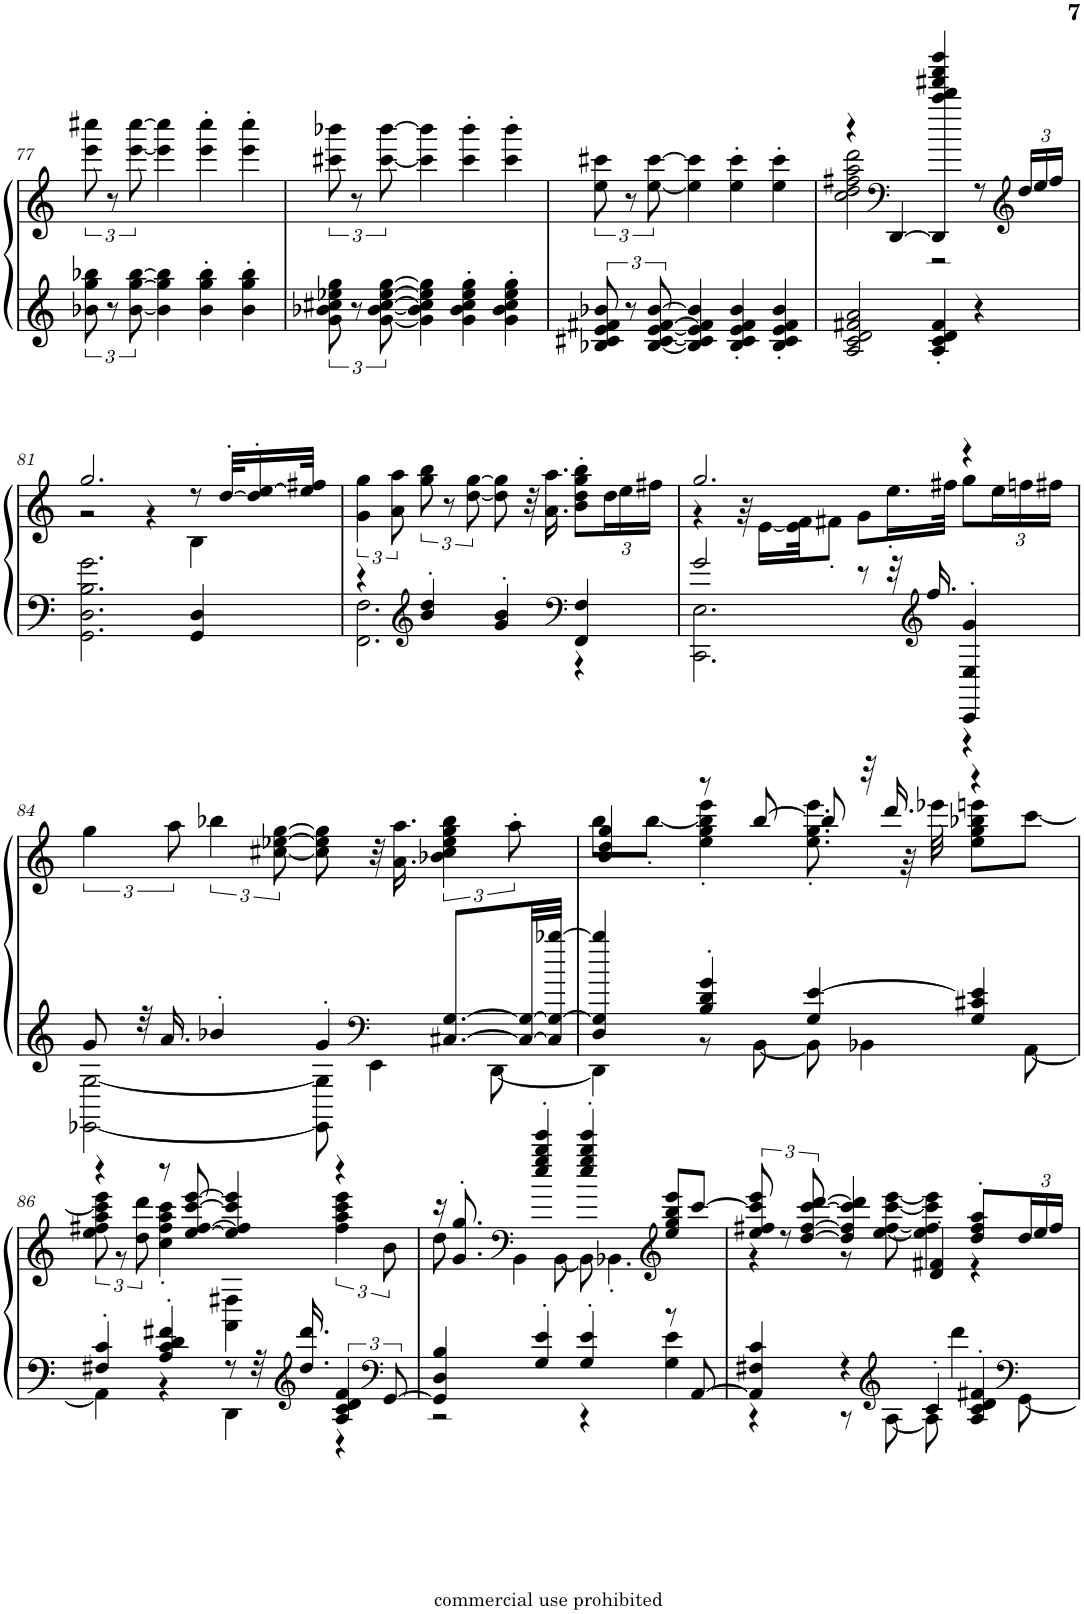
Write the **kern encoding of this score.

**kern	**kern
*part1	*part1
*staff2	*staff1
*I"Piano, Railroad Blues - QRS Word Roll #1141	*
*I'Pno.	*
!!LO:PB:g=z
*clefF4	*clefG2
*k[]	*k[]
*M4/4	*M4/4
=77	=77
12b-X\ 12gg\ 12bb-X\	12eee\ 12cccc#X\
12r	12r
[12b-\ [12gg\ [12bb-\	[12eee\ [12cccc#\
4b-\] 4gg\] 4bb-\]	4eee\] 4cccc#\]
4b-\' 4gg\' 4bb-\'	4eee\' 4cccc#\'
4b-\' 4gg\' 4bb-\'	4eee\' 4cccc#\'
=78	=78
12g\ 12b-X\ 12cc#X\ 12ee-X\ 12gg\	12ccc#X\ 12bbb-X\
12r	12r
[12g\ [12b-\ [12cc#\ [12ee-\ [12gg\	[12ccc#\ [12bbb-\
4g\] 4b-\] 4cc#\] 4ee-\] 4gg\]	4ccc#\] 4bbb-\]
4g\' 4b-\' 4cc#\' 4ee-\' 4gg\'	4ccc#\' 4bbb-\'
4g\' 4b-\' 4cc#\' 4ee-\' 4gg\'	4ccc#\' 4bbb-\'
=79	=79
12B-X/ 12c#X/ 12e/ 12f#X/ 12b-X/	12ee\ 12ccc#X\
12r	12r
[12B-/ [12c#/ [12e/ [12f#/ [12b-/	[12ee\ [12ccc#\
4B-/] 4c#/] 4e/] 4f#/] 4b-/]	4ee\] 4ccc#\]
4B-/' 4c#/' 4e/' 4f#/' 4b-/'	4ee\' 4ccc#\'
4B-/' 4c#/' 4e/' 4f#/' 4b-/'	4ee\' 4ccc#\'
=80	=80
*	*^
2A/ 2c/ 2d/ 2f#X/ 2a/	4r	2cc\ 2dd\ 2ff#X\ 2aa\ 2ddd\
*	*clefF4	*
.	[4DD/	.
4A/' 4c/' 4d/' 4f#/'	4DD/] 4ccc/ 4ddd/ 4fff#X/ 4aaa/ 4dddd/	2r
4r	8r	.
*	*clefG2	*
*	*Xbrackettup	*
.	24dd/LL	.
.	24ee/	.
.	24ff#/JJ	.
!!LO:LB:g=z	!!
=81	=81	=81
2.GG\ 2.D\ 2.B\ 2.g\	2.gg/	2r
.	.	4r
4GG/ 4D/	8r	4B\
.	[32dd'/KLL	.
.	16dd/]' [16ee/'	.
.	32ee/] 32ff#X/JJk	.
*	*v	*v
=82	=82
*^	*
*	*	*brackettup
4r	2.FF\ 2.F\	6g\ 6gg\
.	.	12a\ 12aa\
*clefG2	*	*
4b/' 4dd/'	.	12gg\ 12bb\
.	.	12r
.	.	[12dd\ [12gg\
4g/' 4b/'	.	8dd\] 8gg\]
.	.	32r
.	.	16.a\ 16.aa\
*clefF4	*	*
4FF/ 4F/	4r	8b\' 8dd\' 8gg\' 8bb\'L
*	*	*Xbrackettup
.	.	24dd\L
.	.	24ee\
.	.	24ff#X\JJ
=83	=83	=83
*	*	*^
2g/	2.CC\ 2.E\	2.gg/	4r
.	.	.	32r
.	.	.	[16e\LL
.	.	.	32e\] 32f\JK
.	.	.	8f#X'\J
8r	.	.	8g\L
32r	.	.	16.ee'\L
*clefG2	*	*	*
16.ff/	.	.	.
.	.	.	32ff#X\JJk
4CC/' 4E/' 4g/'	4r	4r	8gg\L
.	.	.	24ee\L
.	.	.	24ffn\
.	.	.	24ff#X\JJ
*	*	*v	*v
!!LO:LB:g=z
=84	=84	=84
*	*	*brackettup
8g/	[2EE-X\ [2G\	6gg\
32r	.	.
16.a/	.	.
.	.	12aa\
4b-X'/	.	6bb-X\
.	.	[12cc#X\ [12ee-X\ [12gg\
4g'/	8EE-\] 8G\]	8cc#\] 8ee-\] 8gg\]
*clefF4	*	*
.	4EE-\	32r
.	.	16.a\ 16.aa\
[8.C#X/ [8.G/L	.	6b-X\ 6cc#\ 6ee-\ 6gg\ 6bb-\
.	[8DD\	.
.	.	12aa'\
32C#/_ 32G/_LL	.	.
32C#/] 32G/_ [32bb-X/JJJ	.	.
=85	=85	=85
*	*	*^
4D/ 4G/] 4bb-/]	4DD\]	4b/ 4dd/ 4gg/	8bb\L
.	.	.	[8bb'\J
4B/' 4d/' 4g/'	8r	8r	4ee\' 4gg\' 4bb\]' 4eee\'
.	[8BB\	[8bb/	.
4G/ [4e/	8BB\]	8bb/]	8.ee\' 8.gg\' 8.eee\'
.	4BB-X\	32r	.
.	.	16.ddd/	.
.	.	.	32r
.	.	.	32eee-X\
4G/ 4c#X/ 4e/]	.	4r	8ee\ 8gg\ 8bb-X\ 8eeen\L
.	[8AA\	.	[8ccc\J
!!LO:LB:g=z	!!
=86	=86	=86	=86
4F#X/' 4c/'	4AA\]	4r	12ee\ 12ff#X\ 12aa\ 12ccc\] 12eee\
.	.	.	12r
.	.	.	12dd\ 12ddd\
4A/' 4c/' 4d/' 4f#X/'	4r	8r	4cc\' 4ff#\' 4aa\' 4ccc\'
.	.	[8ee/ [8ff#/ [8ccc/ [8eee/	.
8r	4DD\	4ee/] 4ff#/] 4ccc/] 4eee/]	4AA\ 4F#X\
32r	.	.	.
*clefG2	*	*	*
16.dd/ 16.ddd/	.	.	.
6A/ 6c/ 6d/ 6f#/	4r	4r	6ff#\ 6aa\ 6ccc\ 6eee\
*clefF4	*	*	*
[12GG/	.	.	12b\
=87	=87	=87	=87
4GG/] 4D/ 4B/	2r	16r	8dd\
.	.	8.g/' 8.gg/'	.
*	*	*clefF4	*
.	.	.	4BB\
4G/' 4e/'	.	4ee/' 4gg/' 4bb/' 4eee/'	.
.	.	.	[8BB\
4G/' 4e/'	4r	4ee/' 4gg/' 4bb/' 4eee/'	8BB\]
.	.	.	4.BB-X'\
*	*	*clefG2	*
8r	4G\ 4e\	8ee/ 8gg/ 8bb/ 8eee/L	.
[8AA/	.	[8ccc/J	.
=88	=88	=88	=88
4AA/] 4F#X/ 4c/	4r	12ee/ 12ff#X/ 12ccc/] 12eee/	4r
.	.	12r	.
.	.	[12dd/ [12ff#/ [12ccc/ [12ddd/	.
4r	8r	4dd/] 4ff#/] 4ccc/] 4ddd/]	8r
*clefG2	*	*	*
.	[8A\	.	[8ee\ [8ff#\ [8ccc\ [8eee\
4c'/	8A\]	4d/' 4f#X/'	4ee\] 4ff#\] 4ccc\] 4eee\]
.	4ddd\	.	.
4A/' 4c/' 4d/' 4f#X/'	.	8dd/' 8ff#/' 8aa/'L	4r
*clefF4	*	*	*
*	*	*Xbrackettup	*
.	[8GG\	24dd/L	.
.	.	24ee/	.
.	.	24ff#/JJ	.
*v	*v	*	*
*	*v	*v
=	=
*-	*-
